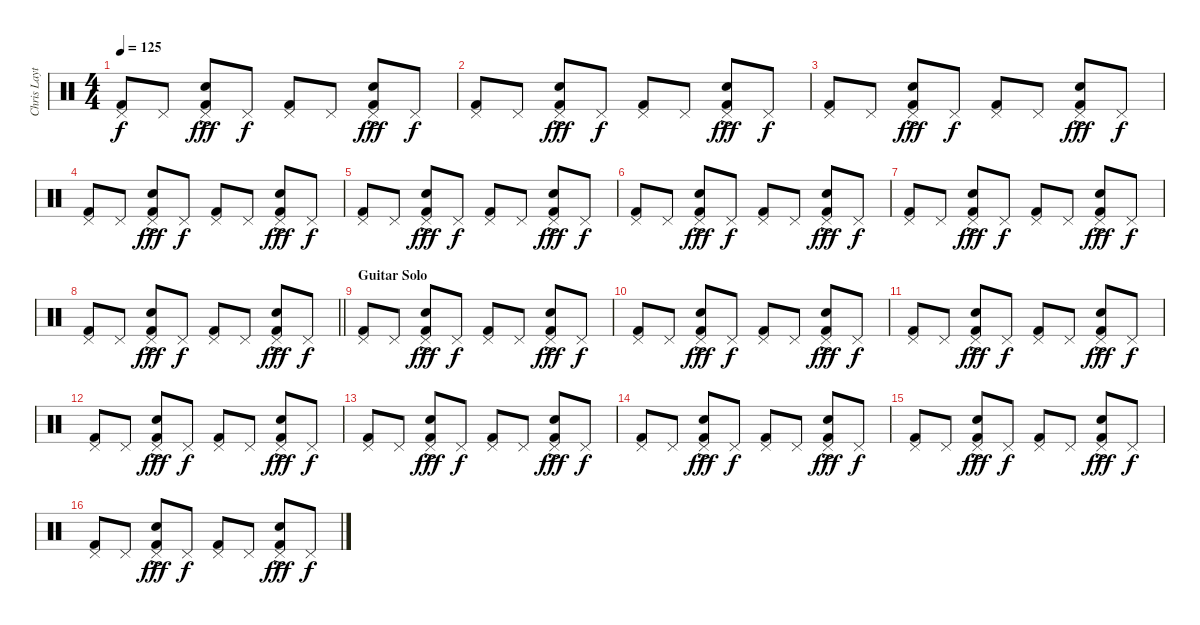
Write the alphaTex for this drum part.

\track ("Chris Layton" "Chris Layt") {instrument percussion}
\staff {score}
\articulation defaults
\ts (4 4)
\tempo 125
\clef neutral
\ks c
("Pedal Hi-Hat (hit)" "Kick (hit) 2").8{dy f} "Pedal Hi-Hat (hit)".8 ("Electric Snare (hit)"{ac} "Pedal Hi-Hat (hit)" "Kick (hit) 2").8{dy fff} "Pedal Hi-Hat (hit)".8{dy f} ("Pedal Hi-Hat (hit)" "Kick (hit) 2").8 "Pedal Hi-Hat (hit)".8 ("Electric Snare (hit)"{ac} "Pedal Hi-Hat (hit)" "Kick (hit) 2").8{dy fff} "Pedal Hi-Hat (hit)".8{dy f} |
("Pedal Hi-Hat (hit)" "Kick (hit) 2").8 "Pedal Hi-Hat (hit)".8 ("Electric Snare (hit)"{ac} "Pedal Hi-Hat (hit)" "Kick (hit) 2").8{dy fff} "Pedal Hi-Hat (hit)".8{dy f} ("Pedal Hi-Hat (hit)" "Kick (hit) 2").8 "Pedal Hi-Hat (hit)".8 ("Electric Snare (hit)"{ac} "Pedal Hi-Hat (hit)" "Kick (hit) 2").8{dy fff} "Pedal Hi-Hat (hit)".8{dy f} |
("Pedal Hi-Hat (hit)" "Kick (hit) 2").8 "Pedal Hi-Hat (hit)".8 ("Electric Snare (hit)"{ac} "Pedal Hi-Hat (hit)" "Kick (hit) 2").8{dy fff} "Pedal Hi-Hat (hit)".8{dy f} ("Pedal Hi-Hat (hit)" "Kick (hit) 2").8 "Pedal Hi-Hat (hit)".8 ("Electric Snare (hit)"{ac} "Pedal Hi-Hat (hit)" "Kick (hit) 2").8{dy fff} "Pedal Hi-Hat (hit)".8{dy f} |
("Pedal Hi-Hat (hit)" "Kick (hit) 2").8 "Pedal Hi-Hat (hit)".8 ("Electric Snare (hit)"{ac} "Pedal Hi-Hat (hit)" "Kick (hit) 2").8{dy fff} "Pedal Hi-Hat (hit)".8{dy f} ("Pedal Hi-Hat (hit)" "Kick (hit) 2").8 "Pedal Hi-Hat (hit)".8 ("Electric Snare (hit)"{ac} "Pedal Hi-Hat (hit)" "Kick (hit) 2").8{dy fff} "Pedal Hi-Hat (hit)".8{dy f} |
("Pedal Hi-Hat (hit)" "Kick (hit) 2").8 "Pedal Hi-Hat (hit)".8 ("Electric Snare (hit)"{ac} "Pedal Hi-Hat (hit)" "Kick (hit) 2").8{dy fff} "Pedal Hi-Hat (hit)".8{dy f} ("Pedal Hi-Hat (hit)" "Kick (hit) 2").8 "Pedal Hi-Hat (hit)".8 ("Electric Snare (hit)"{ac} "Pedal Hi-Hat (hit)" "Kick (hit) 2").8{dy fff} "Pedal Hi-Hat (hit)".8{dy f} |
("Pedal Hi-Hat (hit)" "Kick (hit) 2").8 "Pedal Hi-Hat (hit)".8 ("Electric Snare (hit)"{ac} "Pedal Hi-Hat (hit)" "Kick (hit) 2").8{dy fff} "Pedal Hi-Hat (hit)".8{dy f} ("Pedal Hi-Hat (hit)" "Kick (hit) 2").8 "Pedal Hi-Hat (hit)".8 ("Electric Snare (hit)"{ac} "Pedal Hi-Hat (hit)" "Kick (hit) 2").8{dy fff} "Pedal Hi-Hat (hit)".8{dy f} |
("Pedal Hi-Hat (hit)" "Kick (hit) 2").8 "Pedal Hi-Hat (hit)".8 ("Electric Snare (hit)"{ac} "Pedal Hi-Hat (hit)" "Kick (hit) 2").8{dy fff} "Pedal Hi-Hat (hit)".8{dy f} ("Pedal Hi-Hat (hit)" "Kick (hit) 2").8 "Pedal Hi-Hat (hit)".8 ("Electric Snare (hit)"{ac} "Pedal Hi-Hat (hit)" "Kick (hit) 2").8{dy fff} "Pedal Hi-Hat (hit)".8{dy f} |
\barLineRight lightlight
("Pedal Hi-Hat (hit)" "Kick (hit) 2").8 "Pedal Hi-Hat (hit)".8 ("Electric Snare (hit)"{ac} "Pedal Hi-Hat (hit)" "Kick (hit) 2").8{dy fff} "Pedal Hi-Hat (hit)".8{dy f} ("Pedal Hi-Hat (hit)" "Kick (hit) 2").8 "Pedal Hi-Hat (hit)".8 ("Electric Snare (hit)"{ac} "Pedal Hi-Hat (hit)" "Kick (hit) 2").8{dy fff} "Pedal Hi-Hat (hit)".8{dy f} |
\section ("" "Guitar Solo")
("Pedal Hi-Hat (hit)" "Kick (hit) 2").8 "Pedal Hi-Hat (hit)".8 ("Electric Snare (hit)"{ac} "Pedal Hi-Hat (hit)" "Kick (hit) 2").8{dy fff} "Pedal Hi-Hat (hit)".8{dy f} ("Pedal Hi-Hat (hit)" "Kick (hit) 2").8 "Pedal Hi-Hat (hit)".8 ("Electric Snare (hit)"{ac} "Pedal Hi-Hat (hit)" "Kick (hit) 2").8{dy fff} "Pedal Hi-Hat (hit)".8{dy f} |
("Pedal Hi-Hat (hit)" "Kick (hit) 2").8 "Pedal Hi-Hat (hit)".8 ("Electric Snare (hit)"{ac} "Pedal Hi-Hat (hit)" "Kick (hit) 2").8{dy fff} "Pedal Hi-Hat (hit)".8{dy f} ("Pedal Hi-Hat (hit)" "Kick (hit) 2").8 "Pedal Hi-Hat (hit)".8 ("Electric Snare (hit)"{ac} "Pedal Hi-Hat (hit)" "Kick (hit) 2").8{dy fff} "Pedal Hi-Hat (hit)".8{dy f} |
("Pedal Hi-Hat (hit)" "Kick (hit) 2").8 "Pedal Hi-Hat (hit)".8 ("Electric Snare (hit)"{ac} "Pedal Hi-Hat (hit)" "Kick (hit) 2").8{dy fff} "Pedal Hi-Hat (hit)".8{dy f} ("Pedal Hi-Hat (hit)" "Kick (hit) 2").8 "Pedal Hi-Hat (hit)".8 ("Electric Snare (hit)"{ac} "Pedal Hi-Hat (hit)" "Kick (hit) 2").8{dy fff} "Pedal Hi-Hat (hit)".8{dy f} |
("Pedal Hi-Hat (hit)" "Kick (hit) 2").8 "Pedal Hi-Hat (hit)".8 ("Electric Snare (hit)"{ac} "Pedal Hi-Hat (hit)" "Kick (hit) 2").8{dy fff} "Pedal Hi-Hat (hit)".8{dy f} ("Pedal Hi-Hat (hit)" "Kick (hit) 2").8 "Pedal Hi-Hat (hit)".8 ("Electric Snare (hit)"{ac} "Pedal Hi-Hat (hit)" "Kick (hit) 2").8{dy fff} "Pedal Hi-Hat (hit)".8{dy f} |
("Pedal Hi-Hat (hit)" "Kick (hit) 2").8 "Pedal Hi-Hat (hit)".8 ("Electric Snare (hit)"{ac} "Pedal Hi-Hat (hit)" "Kick (hit) 2").8{dy fff} "Pedal Hi-Hat (hit)".8{dy f} ("Pedal Hi-Hat (hit)" "Kick (hit) 2").8 "Pedal Hi-Hat (hit)".8 ("Electric Snare (hit)"{ac} "Pedal Hi-Hat (hit)" "Kick (hit) 2").8{dy fff} "Pedal Hi-Hat (hit)".8{dy f} |
("Pedal Hi-Hat (hit)" "Kick (hit) 2").8 "Pedal Hi-Hat (hit)".8 ("Electric Snare (hit)"{ac} "Pedal Hi-Hat (hit)" "Kick (hit) 2").8{dy fff} "Pedal Hi-Hat (hit)".8{dy f} ("Pedal Hi-Hat (hit)" "Kick (hit) 2").8 "Pedal Hi-Hat (hit)".8 ("Electric Snare (hit)"{ac} "Pedal Hi-Hat (hit)" "Kick (hit) 2").8{dy fff} "Pedal Hi-Hat (hit)".8{dy f} |
("Pedal Hi-Hat (hit)" "Kick (hit) 2").8 "Pedal Hi-Hat (hit)".8 ("Electric Snare (hit)"{ac} "Pedal Hi-Hat (hit)" "Kick (hit) 2").8{dy fff} "Pedal Hi-Hat (hit)".8{dy f} ("Pedal Hi-Hat (hit)" "Kick (hit) 2").8 "Pedal Hi-Hat (hit)".8 ("Electric Snare (hit)"{ac} "Pedal Hi-Hat (hit)" "Kick (hit) 2").8{dy fff} "Pedal Hi-Hat (hit)".8{dy f} |
("Pedal Hi-Hat (hit)" "Kick (hit) 2").8 "Pedal Hi-Hat (hit)".8 ("Electric Snare (hit)"{ac} "Pedal Hi-Hat (hit)" "Kick (hit) 2").8{dy fff} "Pedal Hi-Hat (hit)".8{dy f} ("Pedal Hi-Hat (hit)" "Kick (hit) 2").8 "Pedal Hi-Hat (hit)".8 ("Electric Snare (hit)"{ac} "Pedal Hi-Hat (hit)" "Kick (hit) 2").8{dy fff} "Pedal Hi-Hat (hit)".8{dy f}
